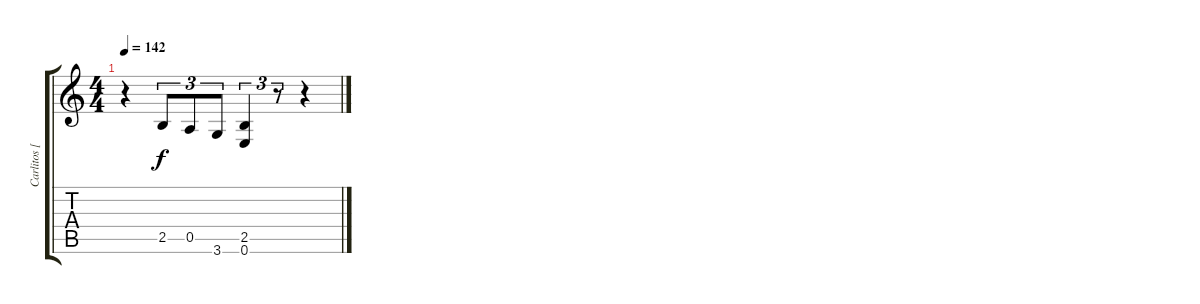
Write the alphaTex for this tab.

\track ("Carlitos [guitarra]" "Carlitos [") {instrument distortionguitar}
\staff {score tabs}
\tuning (E4 B3 G3 D3 A2 E2) {hide}
\ts (4 4)
\tempo 142
\clef g2
\ks c
r.4{dy f} 2.5.8{tu (3 2)} 0.5.8{tu (3 2)} 3.6.8{tu (3 2)} (2.5 0.6).4{tu (3 2)} r.8{tu (3 2)} r.4
